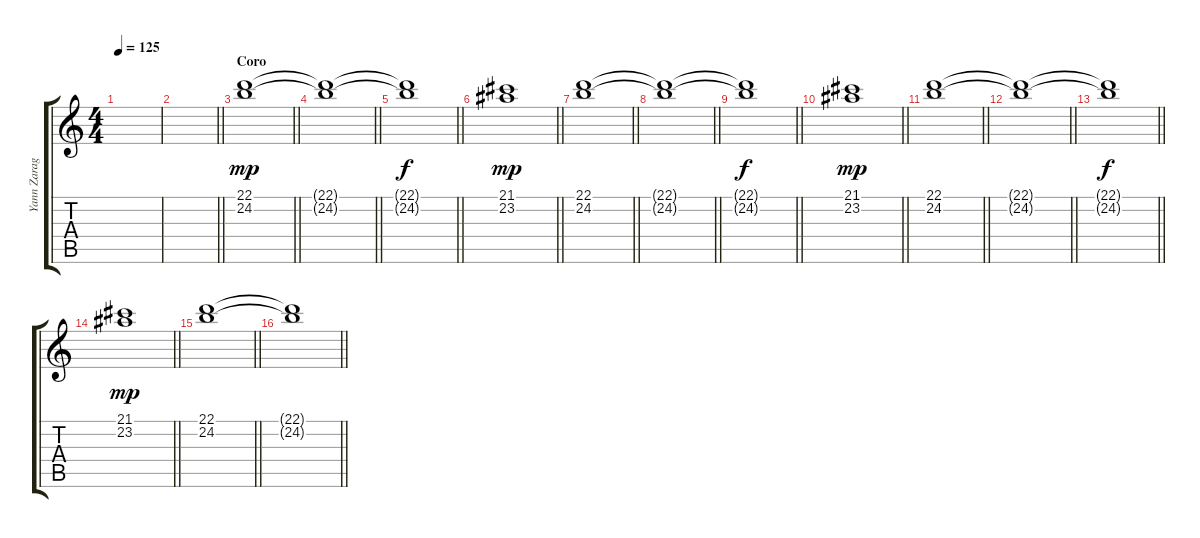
\track ("Yann Zaragoza" "Yann Zarag") {instrument churchorgan}
\staff {score tabs}
\tuning (E4 B3 G3 D3 A2 E2) {hide}
\ts (4 4)
\tempo 125
\clef g2
\ks c
|
\barLineRight lightlight
|
\section ("" "Coro")
\barLineRight lightlight
(22.1 24.2).1{dy mp} |
\barLineRight lightlight
(22.1{t} 24.2{t}).1 |
\barLineRight lightlight
(22.1{t} 24.2{t}).1{dy f} |
\barLineRight lightlight
(21.1 23.2).1{dy mp} |
\barLineRight lightlight
(22.1 24.2).1 |
\barLineRight lightlight
(22.1{t} 24.2{t}).1 |
\barLineRight lightlight
(22.1{t} 24.2{t}).1{dy f} |
\barLineRight lightlight
(21.1 23.2).1{dy mp} |
\barLineRight lightlight
(22.1 24.2).1 |
\barLineRight lightlight
(22.1{t} 24.2{t}).1 |
\barLineRight lightlight
(22.1{t} 24.2{t}).1{dy f} |
\barLineRight lightlight
(21.1 23.2).1{dy mp} |
\barLineRight lightlight
(22.1 24.2).1 |
\barLineRight lightlight
(22.1{t} 24.2{t}).1
